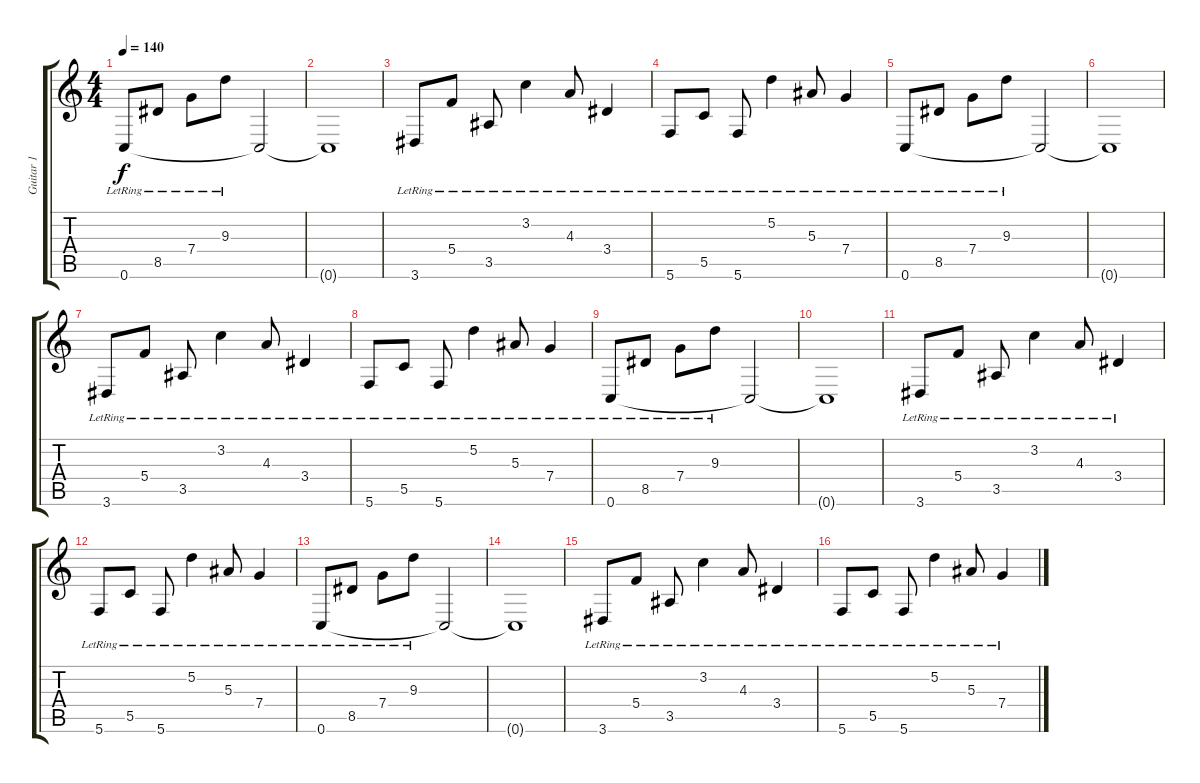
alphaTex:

\track ("Guitar 1" "Guitar 1") {instrument electricguitarclean}
\staff {score tabs}
\tuning (D4 A3 F3 C3 G2 C2) {hide}
\ts (4 4)
\tempo 140
\clef g2
\ks c
0.6{lr}.8{dy f} 8.5{lr}.8 7.4{lr}.8 9.3{lr}.8 0.6{t}.2 |
0.6{t}.1 |
3.6{lr}.8 5.4{lr}.8 3.5{lr}.8 3.2{lr}.4 4.3{lr}.8 3.4{lr}.4 |
5.6{lr}.8 5.5{lr}.8 5.6{lr}.8 5.2{lr}.4 5.3{lr}.8 7.4{lr}.4 |
0.6{lr}.8 8.5{lr}.8 7.4{lr}.8 9.3{lr}.8 0.6{t}.2 |
0.6{t}.1 |
3.6{lr}.8 5.4{lr}.8 3.5{lr}.8 3.2{lr}.4 4.3{lr}.8 3.4{lr}.4 |
5.6{lr}.8 5.5{lr}.8 5.6{lr}.8 5.2{lr}.4 5.3{lr}.8 7.4{lr}.4 |
0.6{lr}.8 8.5{lr}.8 7.4{lr}.8 9.3{lr}.8 0.6{t}.2 |
0.6{t}.1 |
3.6{lr}.8 5.4{lr}.8 3.5{lr}.8 3.2{lr}.4 4.3{lr}.8 3.4{lr}.4 |
5.6{lr}.8 5.5{lr}.8 5.6{lr}.8 5.2{lr}.4 5.3{lr}.8 7.4{lr}.4 |
0.6{lr}.8 8.5{lr}.8 7.4{lr}.8 9.3{lr}.8 0.6{t}.2 |
0.6{t}.1 |
3.6{lr}.8 5.4{lr}.8 3.5{lr}.8 3.2{lr}.4 4.3{lr}.8 3.4{lr}.4 |
5.6{lr}.8 5.5{lr}.8 5.6{lr}.8 5.2{lr}.4 5.3{lr}.8 7.4{lr}.4
